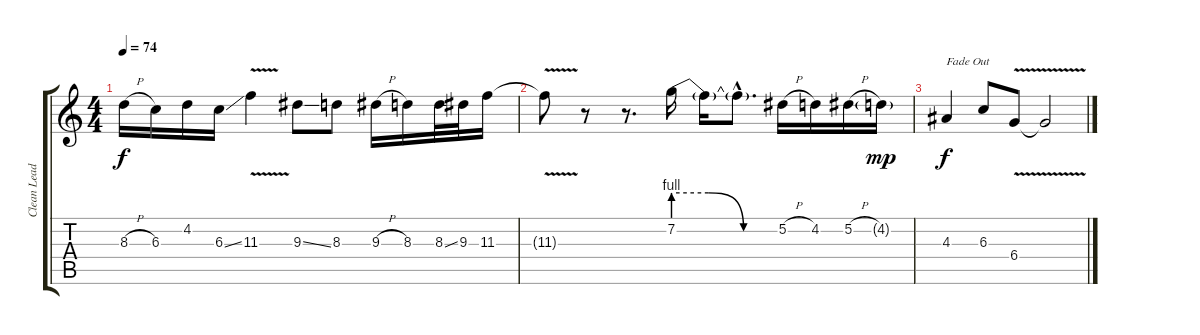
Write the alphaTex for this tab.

\track ("Clean Lead" "Clean Lead") {instrument electricguitarjazz}
\staff {score tabs}
\tuning (Eb4 Bb3 Gb3 Db3 Ab2 Eb2) {hide}
\ts (4 4)
\tempo 74
\clef g2
\ks c
8.3{h}.16{dy f} 6.3.16 4.2.16 6.3{ss}.16 11.3{v}.4 9.3{ss}.8 8.3.8 9.3{h}.16 8.3.16 8.3{ss}.32 9.3.32 11.3.16 |
11.3{v t}.8{volume 2} r.8 r.8{d} 7.2{be (custom 0 4 20 4 40 0 60 0)}.16 7.2{t}.16 7.2{hac t}.8{d} 5.2{h}.16 4.2.16 5.2{h}.16 4.2{g}.16{dy mp} |
4.3.4{txt "Fade Out" dy f} 6.3.8 6.4{v}.8 6.4{t}.2
